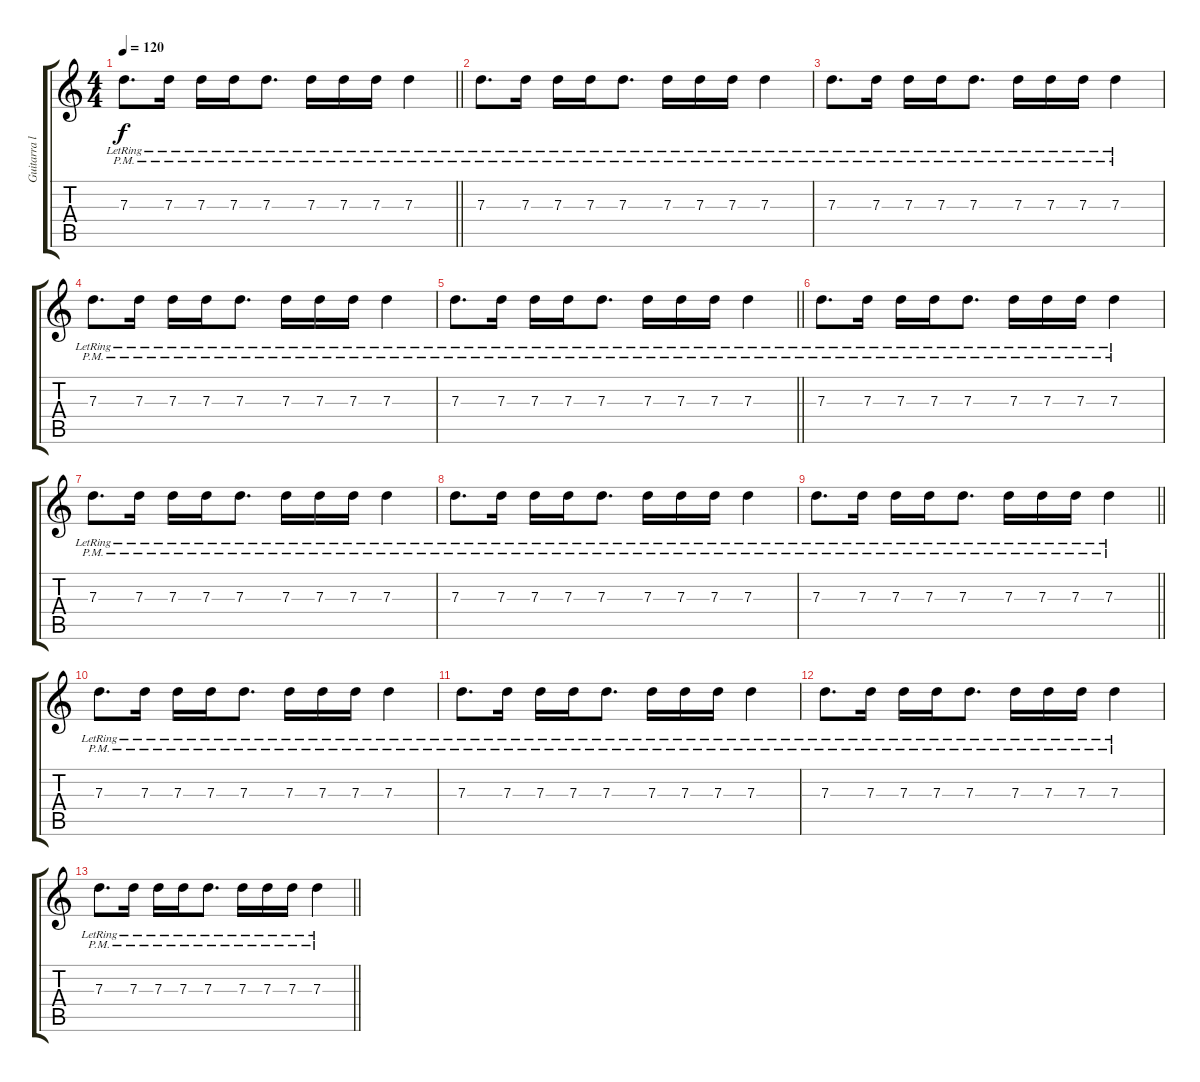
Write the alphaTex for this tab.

\track ("Guitarra lirica" "Guitarra l") {instrument electricguitarjazz}
\staff {score tabs}
\tuning (E4 B3 G3 D3 A2 E2) {hide}
\ts (4 4)
\tempo 120
\clef g2
\barLineRight lightlight
\ks c
7.3{pm lr}.8{d dy f} 7.3{pm lr}.16 7.3{pm lr}.16 7.3{pm lr}.16 7.3{pm lr}.8{d} 7.3{pm lr}.16 7.3{pm lr}.16 7.3{pm lr}.16 7.3{pm lr}.4 |
7.3{pm lr}.8{d} 7.3{pm lr}.16 7.3{pm lr}.16 7.3{pm lr}.16 7.3{pm lr}.8{d} 7.3{pm lr}.16 7.3{pm lr}.16 7.3{pm lr}.16 7.3{pm lr}.4 |
7.3{pm lr}.8{d} 7.3{pm lr}.16 7.3{pm lr}.16 7.3{pm lr}.16 7.3{pm lr}.8{d} 7.3{pm lr}.16 7.3{pm lr}.16 7.3{pm lr}.16 7.3{pm lr}.4 |
7.3{pm lr}.8{d} 7.3{pm lr}.16 7.3{pm lr}.16 7.3{pm lr}.16 7.3{pm lr}.8{d} 7.3{pm lr}.16 7.3{pm lr}.16 7.3{pm lr}.16 7.3{pm lr}.4 |
\barLineRight lightlight
7.3{pm lr}.8{d} 7.3{pm lr}.16 7.3{pm lr}.16 7.3{pm lr}.16 7.3{pm lr}.8{d} 7.3{pm lr}.16 7.3{pm lr}.16 7.3{pm lr}.16 7.3{pm lr}.4 |
7.3{pm lr}.8{d} 7.3{pm lr}.16 7.3{pm lr}.16 7.3{pm lr}.16 7.3{pm lr}.8{d} 7.3{pm lr}.16 7.3{pm lr}.16 7.3{pm lr}.16 7.3{pm lr}.4 |
7.3{pm lr}.8{d} 7.3{pm lr}.16 7.3{pm lr}.16 7.3{pm lr}.16 7.3{pm lr}.8{d} 7.3{pm lr}.16 7.3{pm lr}.16 7.3{pm lr}.16 7.3{pm lr}.4 |
7.3{pm lr}.8{d} 7.3{pm lr}.16 7.3{pm lr}.16 7.3{pm lr}.16 7.3{pm lr}.8{d} 7.3{pm lr}.16 7.3{pm lr}.16 7.3{pm lr}.16 7.3{pm lr}.4 |
\barLineRight lightlight
7.3{pm lr}.8{d} 7.3{pm lr}.16 7.3{pm lr}.16 7.3{pm lr}.16 7.3{pm lr}.8{d} 7.3{pm lr}.16 7.3{pm lr}.16 7.3{pm lr}.16 7.3{pm lr}.4 |
7.3{pm lr}.8{d} 7.3{pm lr}.16 7.3{pm lr}.16 7.3{pm lr}.16 7.3{pm lr}.8{d} 7.3{pm lr}.16 7.3{pm lr}.16 7.3{pm lr}.16 7.3{pm lr}.4 |
7.3{pm lr}.8{d} 7.3{pm lr}.16 7.3{pm lr}.16 7.3{pm lr}.16 7.3{pm lr}.8{d} 7.3{pm lr}.16 7.3{pm lr}.16 7.3{pm lr}.16 7.3{pm lr}.4 |
7.3{pm lr}.8{d} 7.3{pm lr}.16 7.3{pm lr}.16 7.3{pm lr}.16 7.3{pm lr}.8{d} 7.3{pm lr}.16 7.3{pm lr}.16 7.3{pm lr}.16 7.3{pm lr}.4 |
\barLineRight lightlight
7.3{pm lr}.8{d} 7.3{pm lr}.16 7.3{pm lr}.16 7.3{pm lr}.16 7.3{pm lr}.8{d} 7.3{pm lr}.16 7.3{pm lr}.16 7.3{pm lr}.16 7.3{pm lr}.4
